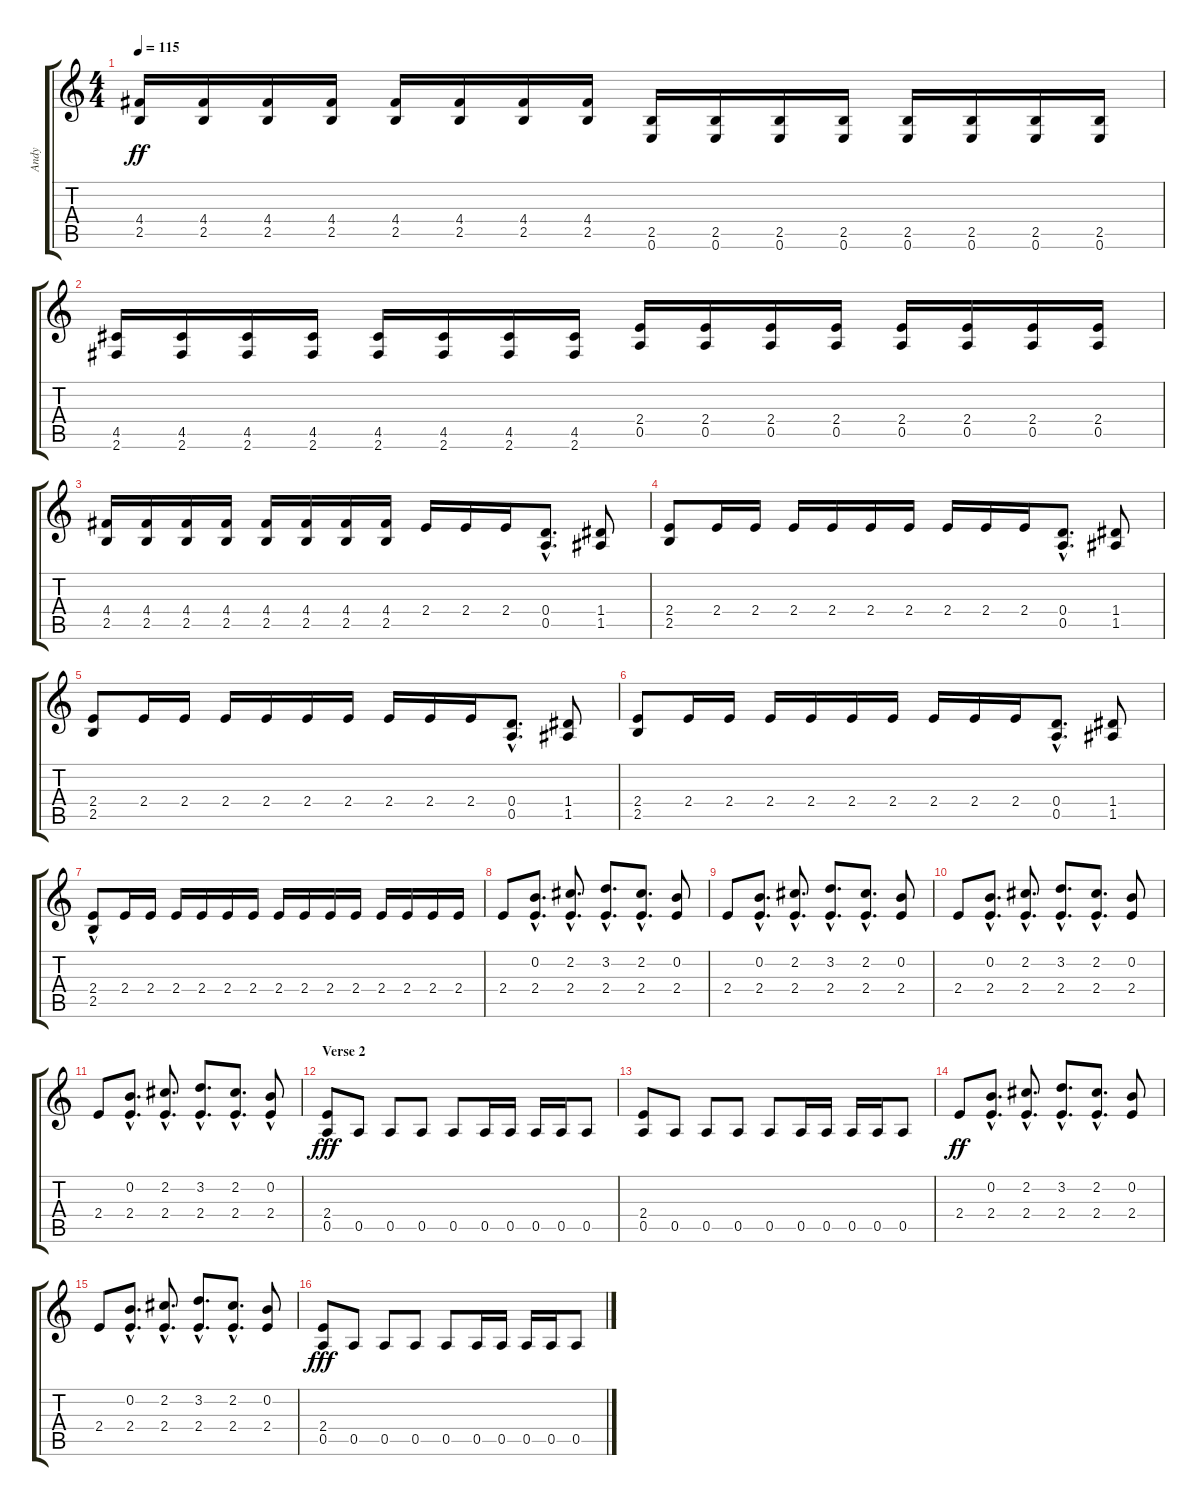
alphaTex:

\track ("Andy" "Andy") {instrument overdrivenguitar}
\staff {score tabs}
\tuning (E4 B3 G3 D3 A2 E2) {hide}
\ts (4 4)
\tempo 115
\clef g2
\ks c
(4.4 2.5).16{dy ff} (4.4 2.5).16 (4.4 2.5).16 (4.4 2.5).16 (4.4 2.5).16 (4.4 2.5).16 (4.4 2.5).16 (4.4 2.5).16 (2.5 0.6).16 (2.5 0.6).16 (2.5 0.6).16 (2.5 0.6).16 (2.5 0.6).16 (2.5 0.6).16 (2.5 0.6).16 (2.5 0.6).16 |
(4.5 2.6).16 (4.5 2.6).16 (4.5 2.6).16 (4.5 2.6).16 (4.5 2.6).16 (4.5 2.6).16 (4.5 2.6).16 (4.5 2.6).16 (2.4 0.5).16 (2.4 0.5).16 (2.4 0.5).16 (2.4 0.5).16 (2.4 0.5).16 (2.4 0.5).16 (2.4 0.5).16 (2.4 0.5).16 |
(4.4 2.5).16 (4.4 2.5).16 (4.4 2.5).16 (4.4 2.5).16 (4.4 2.5).16 (4.4 2.5).16 (4.4 2.5).16 (4.4 2.5).16 2.4.16 2.4.16 2.4.16 (0.4 0.5{hac}).8{d} (1.4 1.5).8 |
(2.4 2.5).8 2.4.16 2.4.16 2.4.16 2.4.16 2.4.16 2.4.16 2.4.16 2.4.16 2.4.16 (0.4{hac} 0.5{hac}).8{d} (1.4 1.5).8 |
(2.4 2.5).8 2.4.16 2.4.16 2.4.16 2.4.16 2.4.16 2.4.16 2.4.16 2.4.16 2.4.16 (0.4{hac} 0.5{hac}).8{d} (1.4 1.5).8 |
(2.4 2.5).8 2.4.16 2.4.16 2.4.16 2.4.16 2.4.16 2.4.16 2.4.16 2.4.16 2.4.16 (0.4{hac} 0.5{hac}).8{d} (1.4 1.5).8 |
(2.4{hac} 2.5).8 2.4.16 2.4.16 2.4.16 2.4.16 2.4.16 2.4.16 2.4.16 2.4.16 2.4.16 2.4.16 2.4.16 2.4.16 2.4.16 2.4.16 |
2.4.8 (0.2{hac} 2.4{hac}).8{d} (2.2{hac} 2.4{hac}).8{d} (3.2{hac} 2.4{hac}).8{d} (2.2{hac} 2.4{hac}).8{d} (0.2 2.4).8 |
2.4.8 (0.2{hac} 2.4{hac}).8{d} (2.2{hac} 2.4{hac}).8{d} (3.2{hac} 2.4{hac}).8{d} (2.2{hac} 2.4{hac}).8{d} (0.2 2.4).8 |
2.4.8 (0.2{hac} 2.4{hac}).8{d} (2.2{hac} 2.4{hac}).8{d} (3.2{hac} 2.4{hac}).8{d} (2.2{hac} 2.4{hac}).8{d} (0.2 2.4).8 |
2.4.8 (0.2{hac} 2.4{hac}).8{d} (2.2{hac} 2.4{hac}).8{d} (3.2{hac} 2.4{hac}).8{d} (2.2{hac} 2.4{hac}).8{d} (0.2{hac} 2.4).8 |
\section ("" "Verse 2")
(2.4 0.5).8{dy fff volume 14} 0.5.8 0.5.8 0.5.8 0.5.8 0.5.16 0.5.16 0.5.16 0.5.16 0.5.8 |
(2.4 0.5).8 0.5.8 0.5.8 0.5.8 0.5.8 0.5.16 0.5.16 0.5.16 0.5.16 0.5.8 |
2.4.8{dy ff volume 12} (0.2{hac} 2.4{hac}).8{d} (2.2{hac} 2.4{hac}).8{d} (3.2{hac} 2.4{hac}).8{d} (2.2{hac} 2.4{hac}).8{d} (0.2 2.4).8 |
2.4.8 (0.2{hac} 2.4{hac}).8{d} (2.2{hac} 2.4{hac}).8{d} (3.2{hac} 2.4{hac}).8{d} (2.2{hac} 2.4{hac}).8{d} (0.2 2.4).8 |
(2.4 0.5).8{dy fff volume 14} 0.5.8 0.5.8 0.5.8 0.5.8 0.5.16 0.5.16 0.5.16 0.5.16 0.5.8
